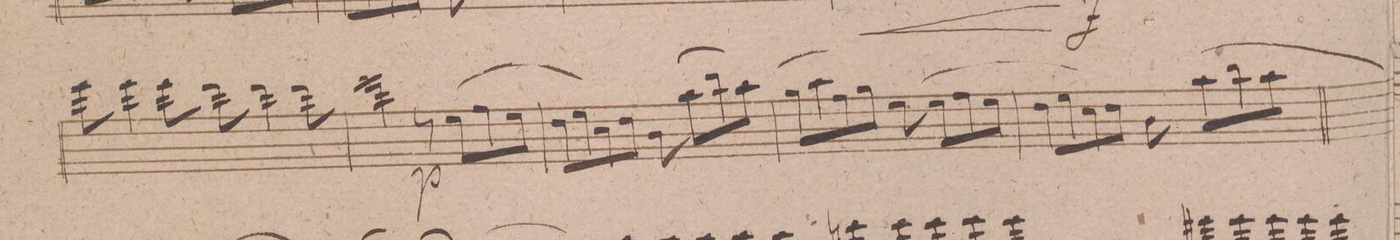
**kern	**dynam
*I"Violino 1mo	*
*clefG2	*
*k[f#c#g#d#]	*
*met(c)	*
*M4/4	*
8eee\	.
4eee\	.
8eee\	.
8ddd#\	.
4ddd#\	.
8ddd#\	.
=291	=291
2eee\	.
8r	p
(>8ee\L	.
8ff#\	.
8ee\J	.
=292	=292
8dd#\L	.
8ee\)	.
8cc#\	.
8dd#\J	.
8b\	.
(>8aa\L	.
8bb\	.
8aa\J)	.
=293	=293
(>8gg#\L	.
8aa\)	.
8ff#\	.
8gg#\J	.
8ee\	.
(>8ee\L	.
8ff#\	.
8ee\J	.
=294	=294
8dd#\L	.
8ee\)	.
8cc#\	.
8dd#\J	.
8b\	.
(>8aa\L	.
8bb\	.
8aa\J	.
=295	=295
*-	*-
